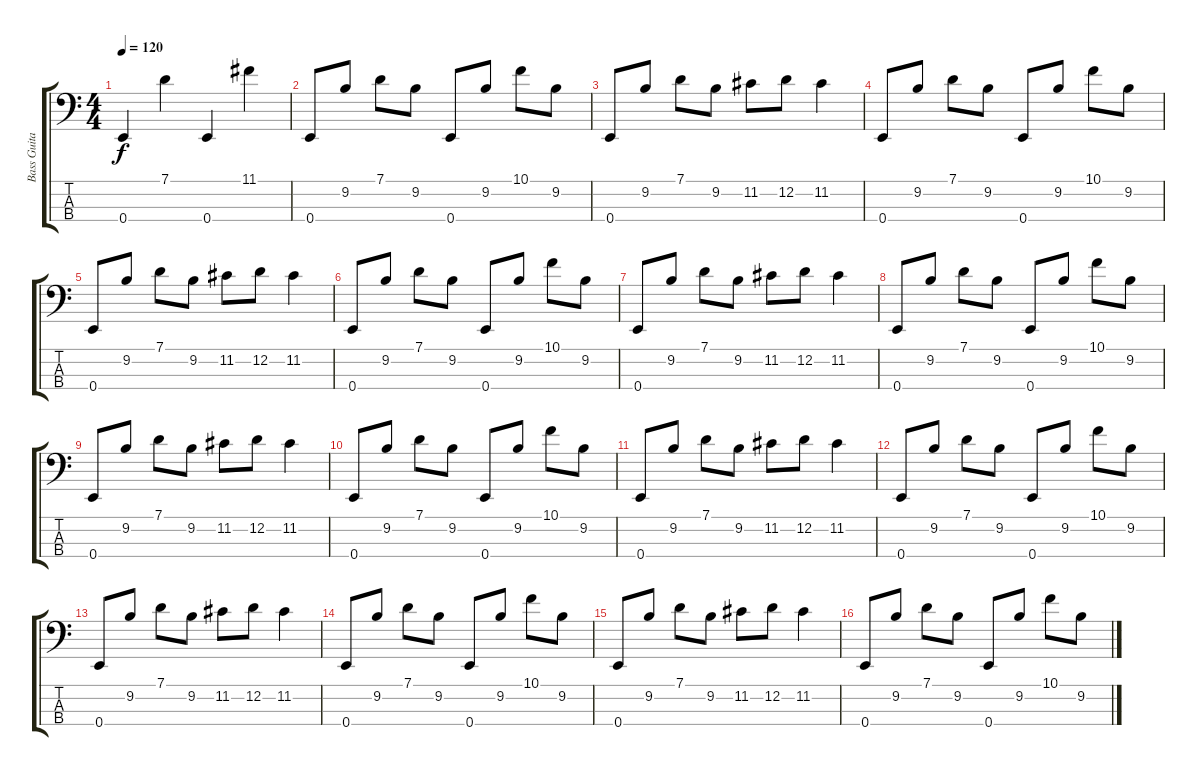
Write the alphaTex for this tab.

\track ("Bass Guitar" "Bass Guita") {instrument electricbassfinger}
\staff {score tabs}
\tuning (G2 D2 A1 E1) {hide}
\ts (4 4)
\tempo 120
\clef f4
\ks c
0.4.4{dy f} 7.1.4 0.4.4 11.1.4 |
0.4.8 9.2.8 7.1.8 9.2.8 0.4.8 9.2.8 10.1.8 9.2.8 |
0.4.8 9.2.8 7.1.8 9.2.8 11.2.8 12.2.8 11.2.4 |
0.4.8 9.2.8 7.1.8 9.2.8 0.4.8 9.2.8 10.1.8 9.2.8 |
0.4.8 9.2.8 7.1.8 9.2.8 11.2.8 12.2.8 11.2.4 |
0.4.8 9.2.8 7.1.8 9.2.8 0.4.8 9.2.8 10.1.8 9.2.8 |
0.4.8 9.2.8 7.1.8 9.2.8 11.2.8 12.2.8 11.2.4 |
0.4.8 9.2.8 7.1.8 9.2.8 0.4.8 9.2.8 10.1.8 9.2.8 |
0.4.8 9.2.8 7.1.8 9.2.8 11.2.8 12.2.8 11.2.4 |
0.4.8 9.2.8 7.1.8 9.2.8 0.4.8 9.2.8 10.1.8 9.2.8 |
0.4.8 9.2.8 7.1.8 9.2.8 11.2.8 12.2.8 11.2.4 |
0.4.8 9.2.8 7.1.8 9.2.8 0.4.8 9.2.8 10.1.8 9.2.8 |
0.4.8 9.2.8 7.1.8 9.2.8 11.2.8 12.2.8 11.2.4 |
0.4.8 9.2.8 7.1.8 9.2.8 0.4.8 9.2.8 10.1.8 9.2.8 |
0.4.8 9.2.8 7.1.8 9.2.8 11.2.8 12.2.8 11.2.4 |
0.4.8 9.2.8 7.1.8 9.2.8 0.4.8 9.2.8 10.1.8 9.2.8
